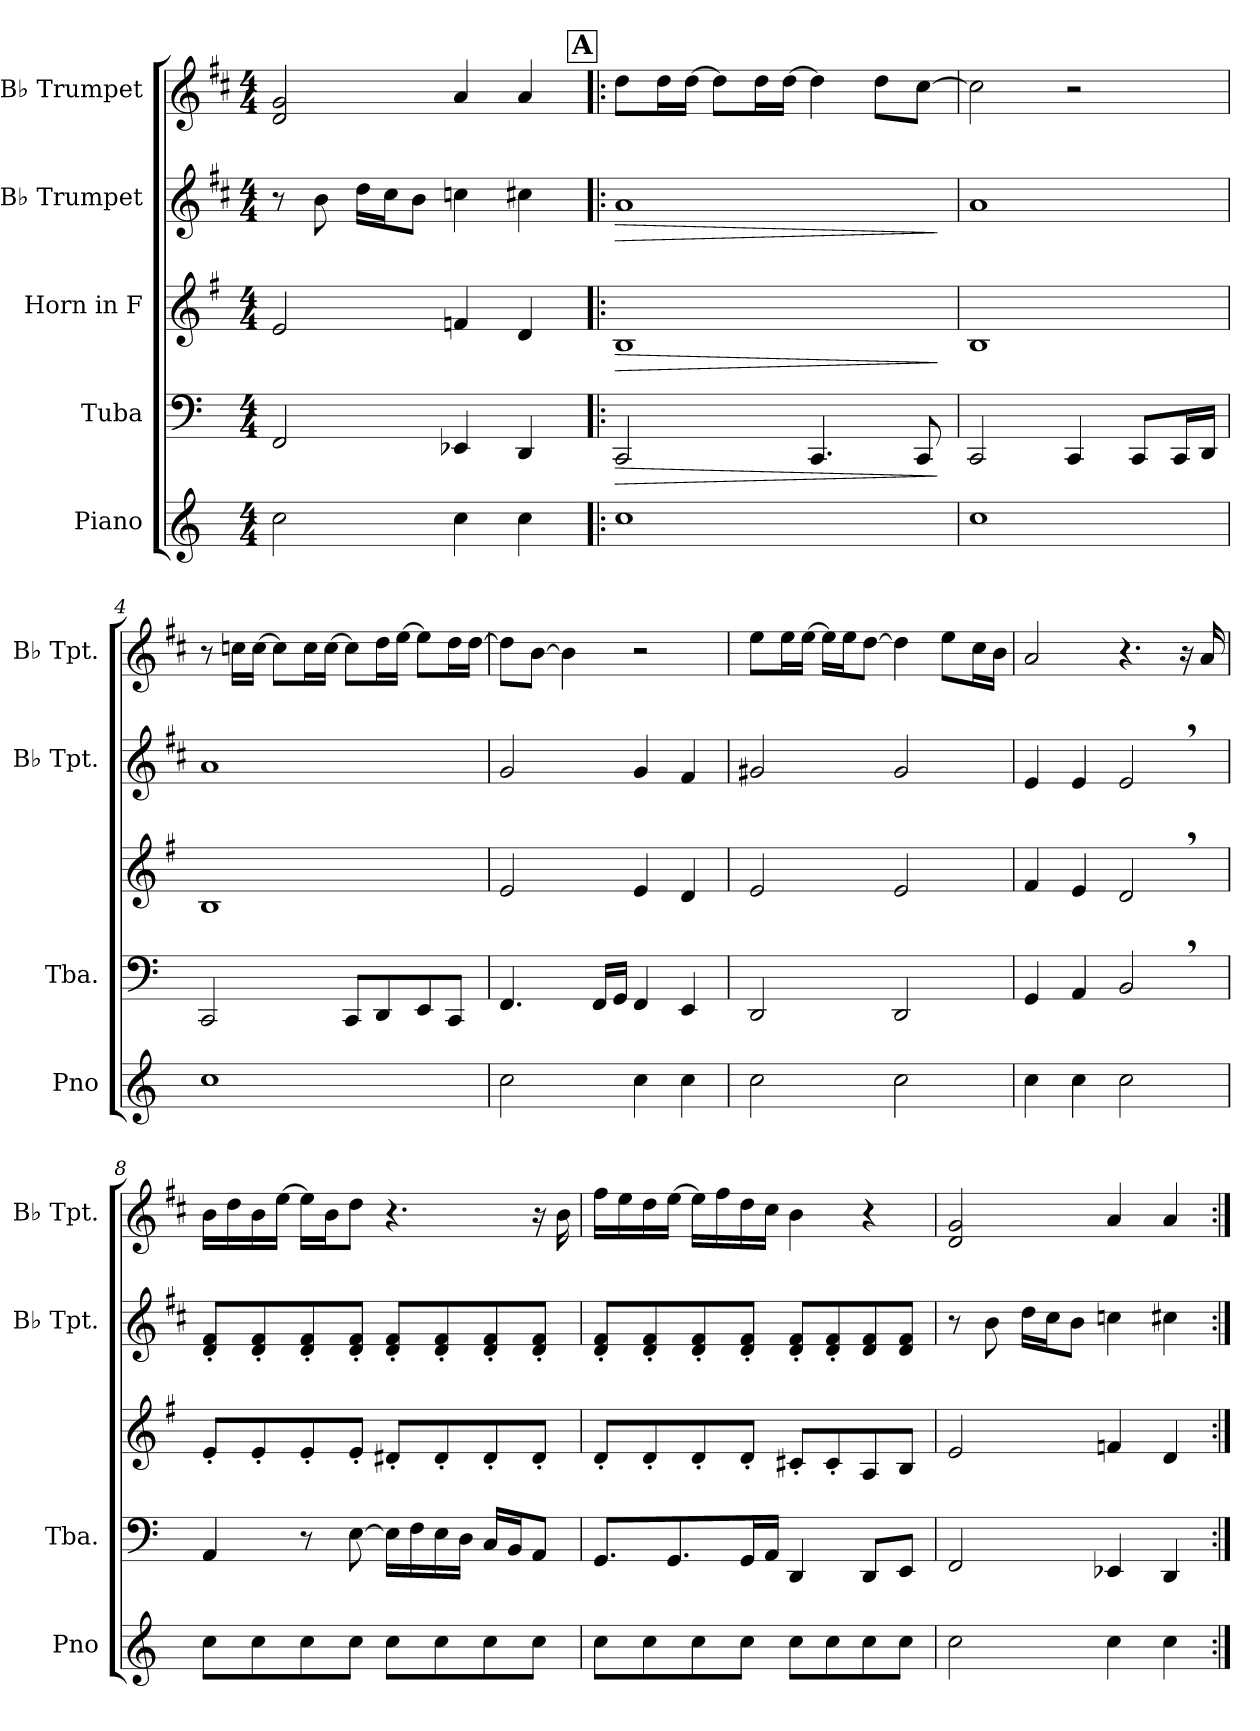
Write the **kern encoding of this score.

**kern	**kern	**dynam	**kern	**dynam	**kern	**dynam	**kern
*part5	*part4	*part4	*part3	*part3	*part2	*part2	*part1
*staff5	*staff4	*staff4	*staff3	*staff3	*staff2	*staff2	*staff1
*I"Piano	*I"Tuba	*	*I"Horn in F	*	*I"B♭ Trumpet	*	*I"B♭ Trumpet
*I'Pno	*I'Tba.	*	*	*	*I'B♭ Tpt.	*	*I'B♭ Tpt.
*clefG2	*clefF4	*	*clefG2	*	*clefG2	*	*clefG2
*	*	*	*ITrd4c7	*	*ITrd1c2	*	*ITrd1c2
*k[]	*k[]	*	*k[]	*	*k[]	*	*k[]
*M4/4	*M4/4	*	*M4/4	*	*M4/4	*	*M4/4
*MM70	*MM70	*	*MM70	*	*MM70	*	*MM70
=1	=1	=1	=1	=1	=1	=1	=1
2cc\	2FF/	.	2A/	.	8r	.	2c/ 2f/
.	.	.	.	.	8a\	.	.
.	.	.	.	.	16cc\LL	.	.
.	.	.	.	.	16b\J	.	.
.	.	.	.	.	8a\J	.	.
4cc\	4EE-X/	.	4B-X/	.	4b-X\	.	4g/
4cc\	4DD/	.	4G/	.	4bn\	.	4g/
!!LO:REH:place=s1:a:B:t=A
=2!|:	=2!|:	=2!|:	=2!|:	=2!|:	=2!|:	=2!|:	=2!|:
!	!	!LO:HP:b	!	!LO:HP:b	!	!LO:HP:b	!
1cc	2CC/	>	1E	>	1g	>	8cc\L
.	.	.	.	.	.	.	16cc\L
.	.	.	.	.	.	.	[16cc\JJ
.	.	.	.	.	.	.	8cc\L]
.	.	.	.	.	.	.	16cc\L
.	.	.	.	.	.	.	[16cc\JJ
.	4.CC/	.	.	.	.	.	4cc\]
.	.	.	.	.	.	.	8cc\L
.	8CC/	.	.	.	.	.	[8b\J
.	.	]	.	]	.	]	.
=3	=3	=3	=3	=3	=3	=3	=3
1cc	2CC/	.	1E	.	1g	.	2b\]
.	4CC/	.	.	.	.	.	2r
.	8CC/L	.	.	.	.	.	.
.	16CC/L	.	.	.	.	.	.
.	16DD/JJ	.	.	.	.	.	.
=4	=4	=4	=4	=4	=4	=4	=4
1cc	2CC/	.	1E	.	1g	.	8r
.	.	.	.	.	.	.	16b-X\LL
.	.	.	.	.	.	.	[16b-\JJ
.	.	.	.	.	.	.	8b-\L]
.	.	.	.	.	.	.	16b-\L
.	.	.	.	.	.	.	[16b-\JJ
.	8CC/L	.	.	.	.	.	8b-\L]
.	8DD/	.	.	.	.	.	16cc\L
.	.	.	.	.	.	.	[16dd\JJ
.	8EE/	.	.	.	.	.	8dd\L]
.	8CC/J	.	.	.	.	.	16cc\L
.	.	.	.	.	.	.	[16cc\JJ
!!LO:LB:g=z
=5	=5	=5	=5	=5	=5	=5	=5
2cc\	4.FF/	.	2A/	.	2f/	.	8cc\L]
.	.	.	.	.	.	.	[8a\J
.	.	.	.	.	.	.	4a\]
.	16FF/LL	.	.	.	.	.	.
.	16GG/JJ	.	.	.	.	.	.
4cc\	4FF/	.	4A/	.	4f/	.	2r
4cc\	4EE/	.	4G/	.	4e/	.	.
=6	=6	=6	=6	=6	=6	=6	=6
2cc\	2DD/	.	2A/	.	2f#X/	.	8dd\L
.	.	.	.	.	.	.	16dd\L
.	.	.	.	.	.	.	[16dd\JJ
.	.	.	.	.	.	.	16dd\LL]
.	.	.	.	.	.	.	16dd\J
.	.	.	.	.	.	.	[8cc\J
2cc\	2DD/	.	2A/	.	2f#/	.	4cc\]
.	.	.	.	.	.	.	8dd\L
.	.	.	.	.	.	.	16b\L
.	.	.	.	.	.	.	16a\JJ
=7	=7	=7	=7	=7	=7	=7	=7
4cc\	4GG/	.	4B/	.	4d/	.	2g/
4cc\	4AA/	.	4A/	.	4d/	.	.
2cc\	2BB,/	.	2G,/	.	2d,/	.	4.r
.	.	.	.	.	.	.	16r
.	.	.	.	.	.	.	16g/
!!LO:PB:g=z
=8	=8	=8	=8	=8	=8	=8	=8
8cc\L	4AA/	.	8A'/L	.	8c/' 8e/'L	.	16a\LL
.	.	.	.	.	.	.	16cc\
8cc\	.	.	8A'/	.	8c/' 8e/'	.	16a\
.	.	.	.	.	.	.	[16dd\JJ
8cc\	8r	.	8A'/	.	8c/' 8e/'	.	16dd\LL]
.	.	.	.	.	.	.	16a\J
8cc\J	[8E\	.	8A'/J	.	8c/' 8e/'J	.	8cc\J
8cc\L	16E\LL]	.	8G#X'/L	.	8c/' 8e/'L	.	4.r
.	16F\	.	.	.	.	.	.
8cc\	16E\	.	8G#'/	.	8c/' 8e/'	.	.
.	16D\JJ	.	.	.	.	.	.
8cc\	16C/LL	.	8G#'/	.	8c/' 8e/'	.	.
.	16BB/J	.	.	.	.	.	.
8cc\J	8AA/J	.	8G#'/J	.	8c/' 8e/'J	.	16r
.	.	.	.	.	.	.	16a\
=9	=9	=9	=9	=9	=9	=9	=9
8cc\L	8.GG/L	.	8G'/L	.	8c/' 8e/'L	.	16ee\LL
.	.	.	.	.	.	.	16dd\
8cc\	.	.	8G'/	.	8c/' 8e/'	.	16cc\
.	8.GG/	.	.	.	.	.	[16dd\JJ
8cc\	.	.	8G'/	.	8c/' 8e/'	.	16dd\LL]
.	.	.	.	.	.	.	16ee\
8cc\J	16GG/L	.	8G'/J	.	8c/' 8e/'J	.	16cc\
.	16AA/JJ	.	.	.	.	.	16b\JJ
8cc\L	4DD/	.	8F#X'/L	.	8c/' 8e/'L	.	4a\
8cc\	.	.	8F#'/	.	8c/' 8e/'	.	.
8cc\	8DD/L	.	8D/	.	8c/ 8e/	.	4r
8cc\J	8EE/J	.	8E/J	.	8c/ 8e/J	.	.
=10	=10	=10	=10	=10	=10	=10	=10
2cc\	2FF/	.	2A/	.	8r	.	2c/ 2f/
.	.	.	.	.	8a\	.	.
.	.	.	.	.	16cc\LL	.	.
.	.	.	.	.	16b\J	.	.
.	.	.	.	.	8a\J	.	.
4cc\	4EE-X/	.	4B-X/	.	4b-X\	.	4g/
4cc\	4DD/	.	4G/	.	4bn\	.	4g/
=:|!	=:|!	=:|!	=:|!	=:|!	=:|!	=:|!	=:|!
*-	*-	*-	*-	*-	*-	*-	*-
